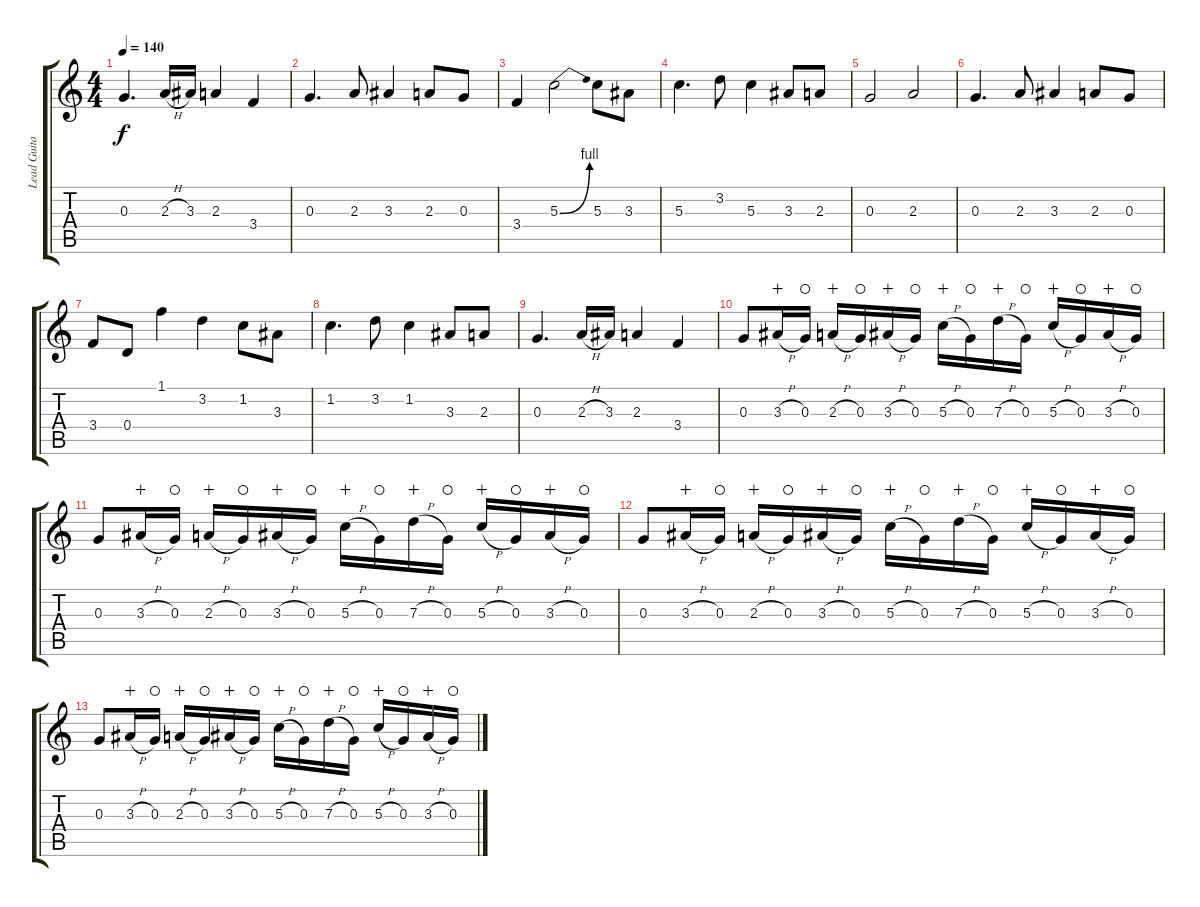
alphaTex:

\track ("Lead Guitar 2" "Lead Guita") {instrument distortionguitar}
\staff {score tabs}
\tuning (E4 B3 G3 D3 A2 E2) {hide}
\ts (4 4)
\tempo 140
\clef g2
\ks c
0.3.4{d dy f} 2.3{h}.16 3.3.16 2.3.4 3.4.4 |
0.3.4{d} 2.3.8 3.3.4 2.3.8 0.3.8 |
3.4.4 5.3{be (bend 0 0 60 4)}.2 5.3.8 3.3.8 |
5.3.4{d} 3.2.8 5.3.4 3.3.8 2.3.8 |
0.3.2 2.3.2 |
0.3.4{d} 2.3.8 3.3.4 2.3.8 0.3.8 |
3.4.8 0.4.8 1.1.4 3.2.4 1.2.8 3.3.8 |
1.2.4{d} 3.2.8 1.2.4 3.3.8 2.3.8 |
0.3.4{d} 2.3{h}.16 3.3.16 2.3.4 3.4.4 |
0.3.8{volume 16} 3.3{h}.16{wahc} 0.3.16{waho} 2.3{h}.16{wahc} 0.3.16{waho} 3.3{h}.16{wahc} 0.3.16{waho} 5.3{h}.16{wahc} 0.3.16{waho} 7.3{h}.16{wahc} 0.3.16{waho} 5.3{h}.16{wahc} 0.3.16{waho} 3.3{h}.16{wahc} 0.3.16{waho} |
0.3.8 3.3{h}.16{wahc} 0.3.16{waho} 2.3{h}.16{wahc} 0.3.16{waho} 3.3{h}.16{wahc} 0.3.16{waho} 5.3{h}.16{wahc} 0.3.16{waho} 7.3{h}.16{wahc} 0.3.16{waho} 5.3{h}.16{wahc} 0.3.16{waho} 3.3{h}.16{wahc} 0.3.16{waho} |
0.3.8 3.3{h}.16{wahc} 0.3.16{waho} 2.3{h}.16{wahc} 0.3.16{waho} 3.3{h}.16{wahc} 0.3.16{waho} 5.3{h}.16{wahc} 0.3.16{waho} 7.3{h}.16{wahc} 0.3.16{waho} 5.3{h}.16{wahc} 0.3.16{waho} 3.3{h}.16{wahc} 0.3.16{waho} |
0.3.8 3.3{h}.16{wahc} 0.3.16{waho} 2.3{h}.16{wahc} 0.3.16{waho} 3.3{h}.16{wahc} 0.3.16{waho} 5.3{h}.16{wahc} 0.3.16{waho} 7.3{h}.16{wahc} 0.3.16{waho} 5.3{h}.16{wahc} 0.3.16{waho} 3.3{h}.16{wahc} 0.3.16{waho}
